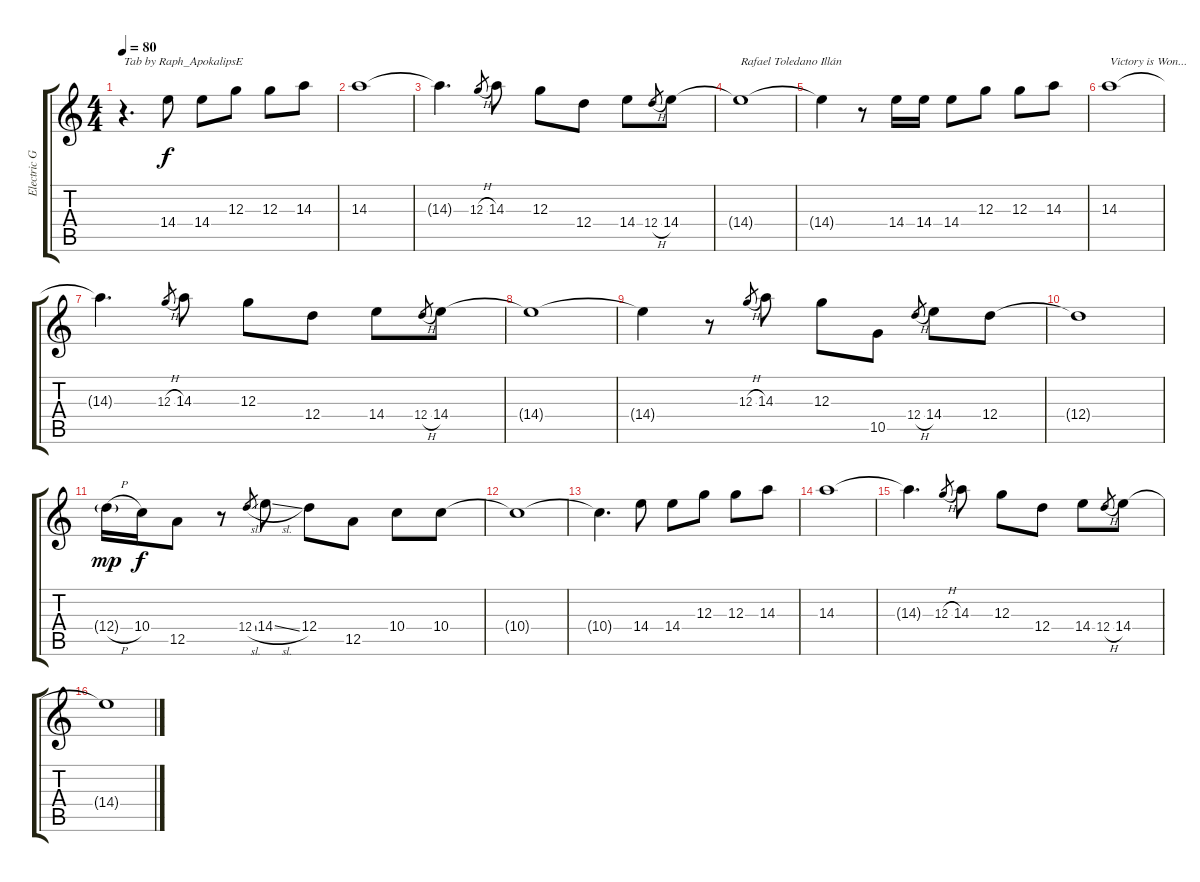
\track ("Electric Guitar- Santana" "Electric G") {instrument overdrivenguitar}
\staff {score tabs}
\tuning (E4 B3 G3 D3 A2 E2) {hide}
\ts (4 4)
\tempo 80
\clef g2
\ks c
r.4{d txt "Tab by Raph_ApokalipsE" dy f instrument overdrivenguitar} 14.4.8 14.4.8 12.3.8 12.3.8 14.3.8 |
14.3.1 |
14.3{t}.4{d} 12.3{h}.8{gr} 14.3.8 12.3.8 12.4.8 14.4.8 12.4{h}.8{gr} 14.4.8 |
14.4{t}.1{txt "Rafael Toledano Illán"} |
14.4{t}.4 r.8 14.4.16 14.4.16 14.4.8 12.3.8 12.3.8 14.3.8 |
14.3.1{txt "Victory is Won..."} |
14.3{t}.4{d} 12.3{h}.8{gr} 14.3.8 12.3.8 12.4.8 14.4.8 12.4{h}.8{gr} 14.4.8 |
14.4{t}.1 |
14.4{t}.4 r.8 12.3{h}.8{gr} 14.3.8 12.3.8 10.5.8 12.4{h}.8{gr} 14.4.8 12.4.8 |
12.4{t}.1 |
12.4{h g}.16{dy mp} 10.4.16{dy f} 12.5.8 r.8 12.4{sl}.8{gr} 14.4{sl}.8 12.4.8 12.5.8 10.4.8 10.4.8 |
10.4{t}.1 |
10.4{t}.4{d} 14.4.8 14.4.8 12.3.8 12.3.8 14.3.8 |
14.3.1 |
14.3{t}.4{d} 12.3{h}.8{gr} 14.3.8 12.3.8 12.4.8 14.4.8 12.4{h}.8{gr} 14.4.8 |
14.4{t}.1
